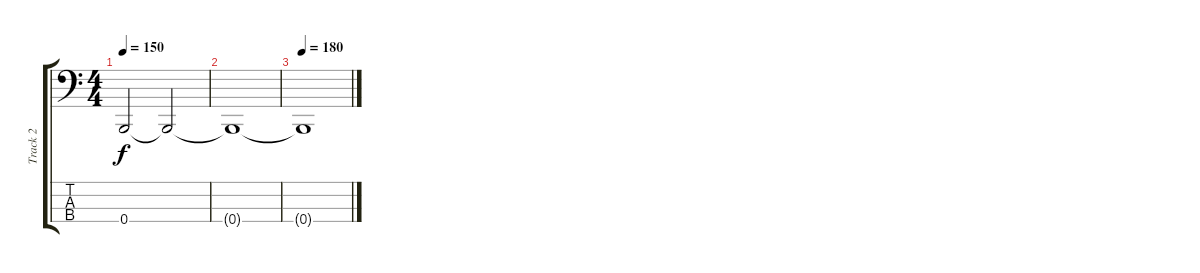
\track ("Track 2" "Track 2") {instrument electricbassfinger}
\staff {score tabs}
\tuning (E2 B1 Gb1 B0) {hide}
\ts (4 4)
\tempo 150
\clef f4
\ks c
0.4.2{dy f} 0.4{t}.2 |
0.4{t}.1 |
\tempo 180
0.4{t}.1
